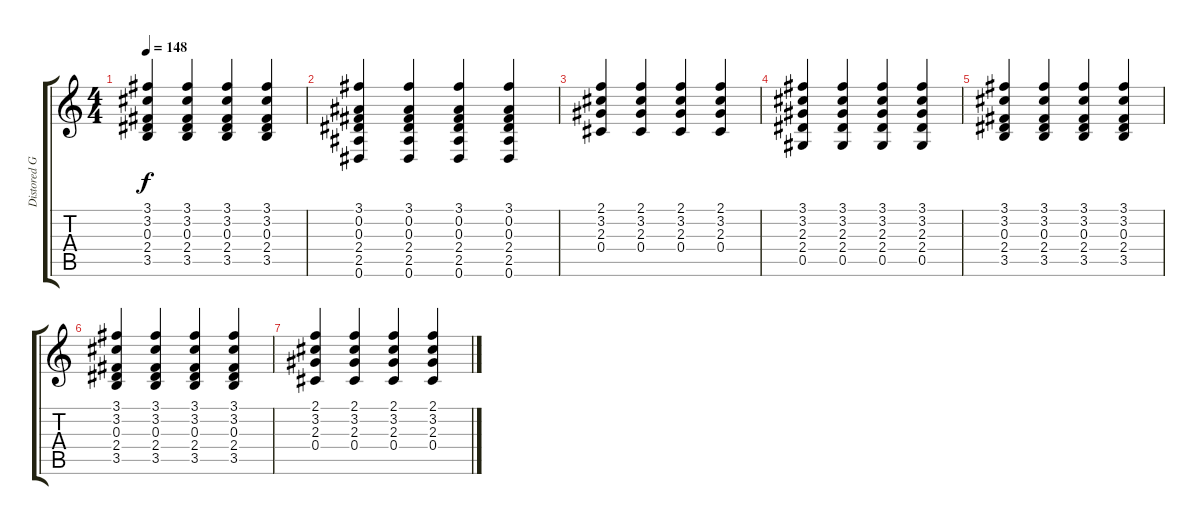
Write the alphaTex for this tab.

\track ("Distored Guitar 1" "Distored G") {instrument distortionguitar}
\staff {score tabs}
\tuning (Eb4 Bb3 Gb3 Db3 Ab2 Eb2) {hide}
\ts (4 4)
\tempo 148
\clef g2
\ks c
(3.1 3.2 0.3 2.4 3.5).4{dy f} (3.1 3.2 0.3 2.4 3.5).4 (3.1 3.2 0.3 2.4 3.5).4 (3.1 3.2 0.3 2.4 3.5).4 |
(3.1 0.2 0.3 2.4 2.5 0.6).4 (3.1 0.2 0.3 2.4 2.5 0.6).4 (3.1 0.2 0.3 2.4 2.5 0.6).4 (3.1 0.2 0.3 2.4 2.5 0.6).4 |
(2.1 3.2 2.3 0.4).4 (2.1 3.2 2.3 0.4).4 (2.1 3.2 2.3 0.4).4 (2.1 3.2 2.3 0.4).4 |
(3.1 3.2 2.3 2.4 0.5).4 (3.1 3.2 2.3 2.4 0.5).4 (3.1 3.2 2.3 2.4 0.5).4 (3.1 3.2 2.3 2.4 0.5).4 |
(3.1 3.2 0.3 2.4 3.5).4 (3.1 3.2 0.3 2.4 3.5).4 (3.1 3.2 0.3 2.4 3.5).4 (3.1 3.2 0.3 2.4 3.5).4 |
(3.1 3.2 0.3 2.4 3.5).4 (3.1 3.2 0.3 2.4 3.5).4 (3.1 3.2 0.3 2.4 3.5).4 (3.1 3.2 0.3 2.4 3.5).4 |
(2.1 3.2 2.3 0.4).4 (2.1 3.2 2.3 0.4).4 (2.1 3.2 2.3 0.4).4 (2.1 3.2 2.3 0.4).4
